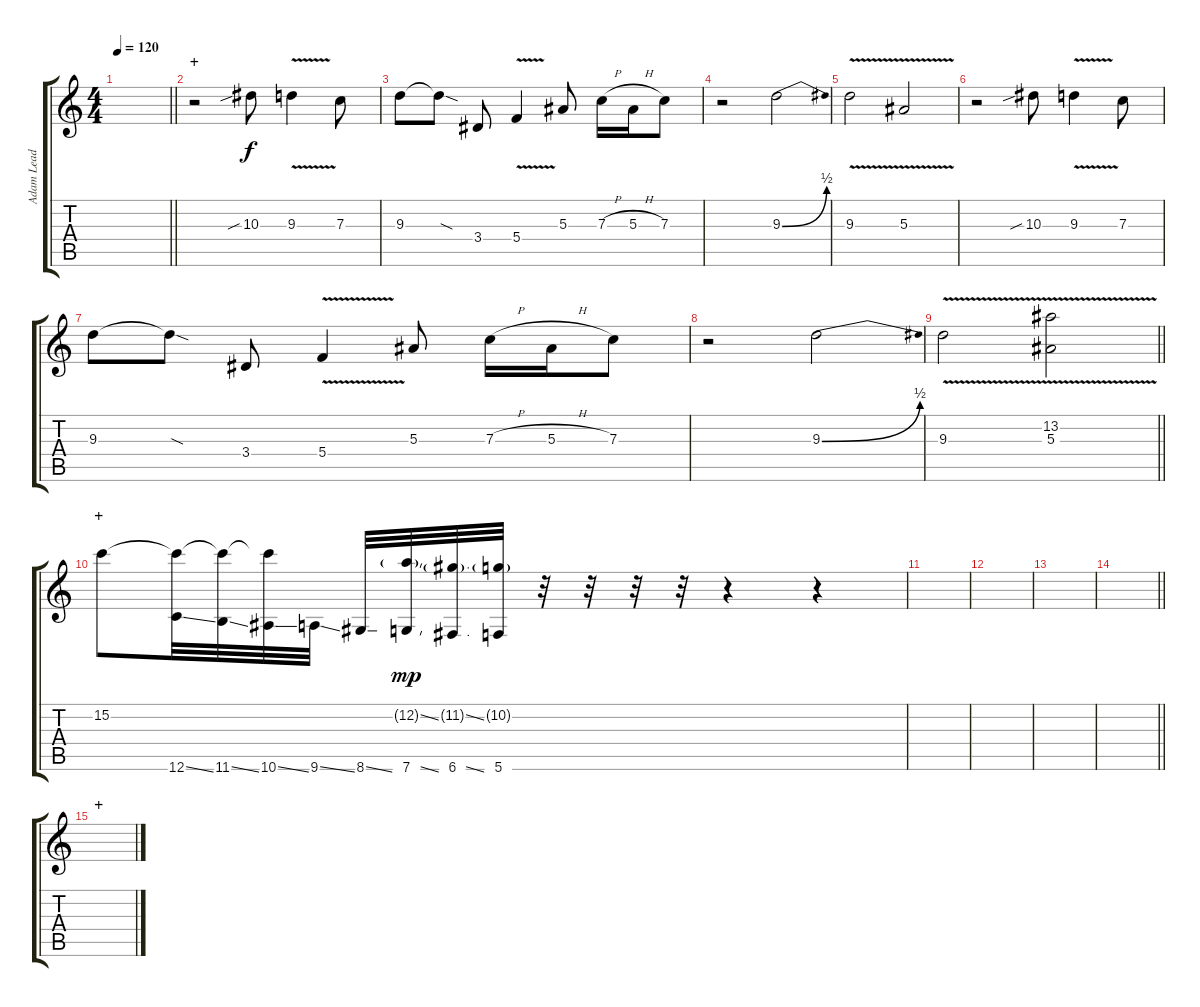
\track ("Adam Lead" "Adam Lead") {instrument distortionguitar}
\staff {score tabs}
\tuning (D4 A3 F3 C3 G2 C2) {hide}
\ts (4 4)
\tempo 120
\clef g2
\barLineRight lightlight
\ks c
|
\section ("" "+")
r.2 10.3{sib}.8 9.3{v}.4 7.3.8 |
9.3.8 9.3{sod t}.8 3.4.8 5.4{v}.4 5.3.8 7.3{h}.16 5.3{h}.16 7.3.8 |
r.2 9.3{be (bend 0 0 60 2)}.2 |
9.3{v}.2 5.3{v}.2 |
r.2 10.3{sib}.8 9.3{v}.4 7.3.8 |
9.3.8 9.3{sod t}.8 3.4.8 5.4{v}.4 5.3.8 7.3{h}.16 5.3{h}.16 7.3.8 |
r.2 9.3{be (bend 0 0 60 2)}.2 |
\barLineRight lightlight
9.3{v}.2 (13.2 5.3{v}).2 |
\section ("" "+")
15.2.8 (15.2{t} 12.6{ss}).32 (15.2{t} 11.6{ss}).32 (15.2{t} 10.6{ss}).32 9.6{ss}.32 8.6{ss}.32 (12.2{ss g} 7.6{ss}).32{dy mp} (11.2{ss g} 6.6{ss}).32 (10.2{g} 5.6).32 r.32 r.32 r.32 r.32 r.4 r.4 |
|
|
|
\barLineRight lightlight
|
\section ("" "+")
